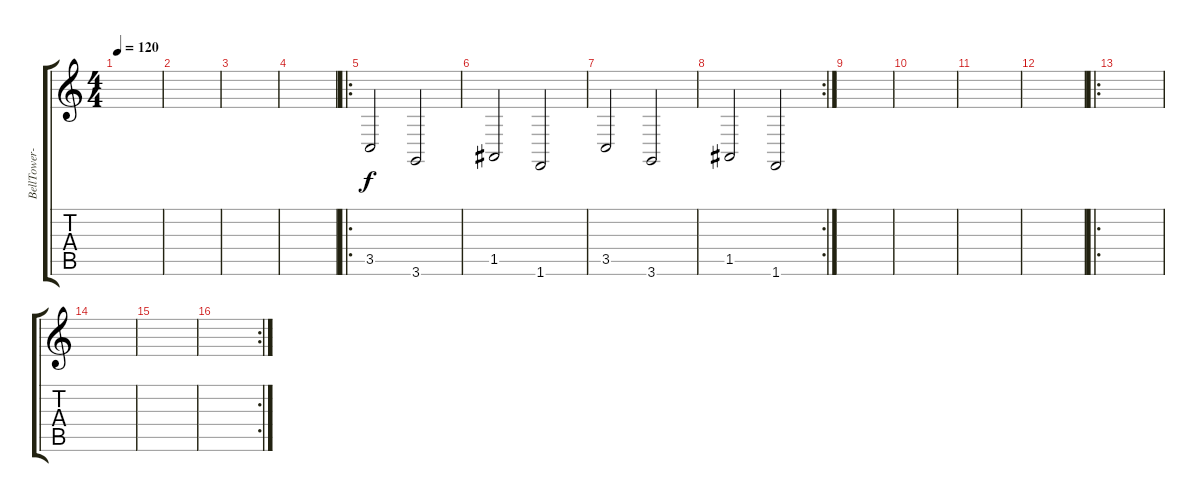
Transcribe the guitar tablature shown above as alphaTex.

\track ("BellTower-Troll" "BellTower-") {instrument tubularbells}
\staff {score tabs}
\tuning (E4 B3 G3 D3 A2 E2) {hide}
\ts (4 4)
\tempo 120
\clef g2
\ks c
|
|
|
|
\ro
3.5.2 3.6.2 |
1.5.2 1.6.2 |
3.5.2 3.6.2 |
\rc 2
1.5.2 1.6.2 |
|
|
|
|
\ro
|
|
|
\rc 2
